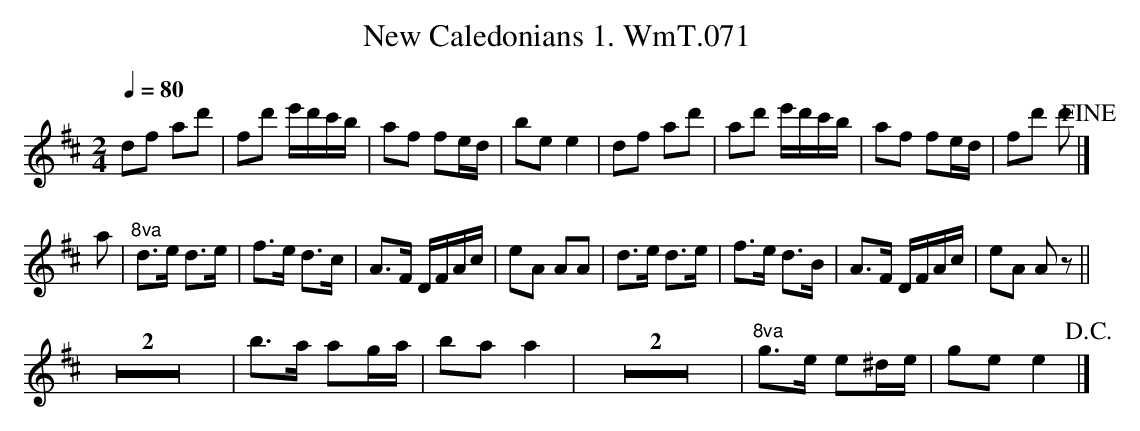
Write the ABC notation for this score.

X:1
T:New Caledonians 1. WmT.071
M:2/4
L:1/8
Q:1/4=80
K:D
df ad'|fd' e'/d'/c'/b/|af fe/d/|be e2|\\
df ad'|ad' e'/d'/c'/b/|af fe/d/|fd' d'!fine!|]
a|"^8va"d>e d>e|f>e d>c|A>F D/F/A/c/|eA AA|\\
d>e d>e|f>e d>B|A>F D/F/A/c/|eA Az||
Z2|b>a ag/a/|ba a2|Z2|"^8va"g>e e^d/e/|ge e2!D.C.!|]
